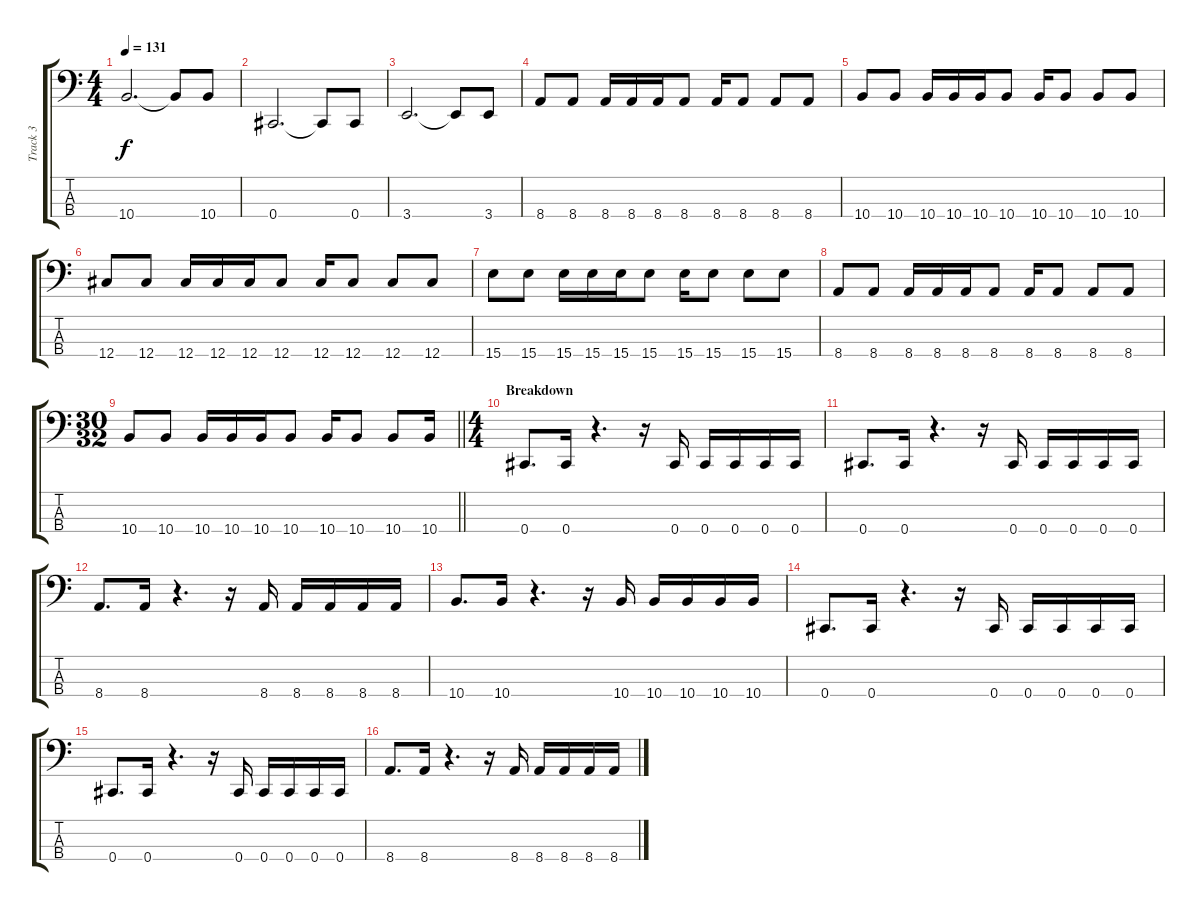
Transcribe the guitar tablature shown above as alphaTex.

\track ("Track 3" "Track 3") {instrument electricbasspick}
\staff {score tabs}
\tuning (Gb2 Db2 Ab1 Db1) {hide}
\ts (4 4)
\tempo 131
\clef f4
\ks c
10.4.2{d dy f} 10.4{t}.8 10.4.8 |
0.4.2{d} 0.4{t}.8 0.4.8 |
3.4.2{d} 3.4{t}.8 3.4.8 |
8.4.8 8.4.8 8.4.16 8.4.16 8.4.16 8.4.8 8.4.16 8.4.8 8.4.8 8.4.8 |
10.4.8 10.4.8 10.4.16 10.4.16 10.4.16 10.4.8 10.4.16 10.4.8 10.4.8 10.4.8 |
12.4.8 12.4.8 12.4.16 12.4.16 12.4.16 12.4.8 12.4.16 12.4.8 12.4.8 12.4.8 |
15.4.8 15.4.8 15.4.16 15.4.16 15.4.16 15.4.8 15.4.16 15.4.8 15.4.8 15.4.8 |
8.4.8 8.4.8 8.4.16 8.4.16 8.4.16 8.4.8 8.4.16 8.4.8 8.4.8 8.4.8 |
\ts (30 32)
\barLineRight lightlight
10.4.8 10.4.8 10.4.16 10.4.16 10.4.16 10.4.8 10.4.16 10.4.8 10.4.8 10.4.16 |
\ts (4 4)
\section ("" "Breakdown")
0.4.8{d} 0.4.16 r.4{d} r.16 0.4.16 0.4.16 0.4.16 0.4.16 0.4.16 |
0.4.8{d} 0.4.16 r.4{d} r.16 0.4.16 0.4.16 0.4.16 0.4.16 0.4.16 |
8.4.8{d} 8.4.16 r.4{d} r.16 8.4.16 8.4.16 8.4.16 8.4.16 8.4.16 |
10.4.8{d} 10.4.16 r.4{d} r.16 10.4.16 10.4.16 10.4.16 10.4.16 10.4.16 |
0.4.8{d} 0.4.16 r.4{d} r.16 0.4.16 0.4.16 0.4.16 0.4.16 0.4.16 |
0.4.8{d} 0.4.16 r.4{d} r.16 0.4.16 0.4.16 0.4.16 0.4.16 0.4.16 |
8.4.8{d} 8.4.16 r.4{d} r.16 8.4.16 8.4.16 8.4.16 8.4.16 8.4.16
